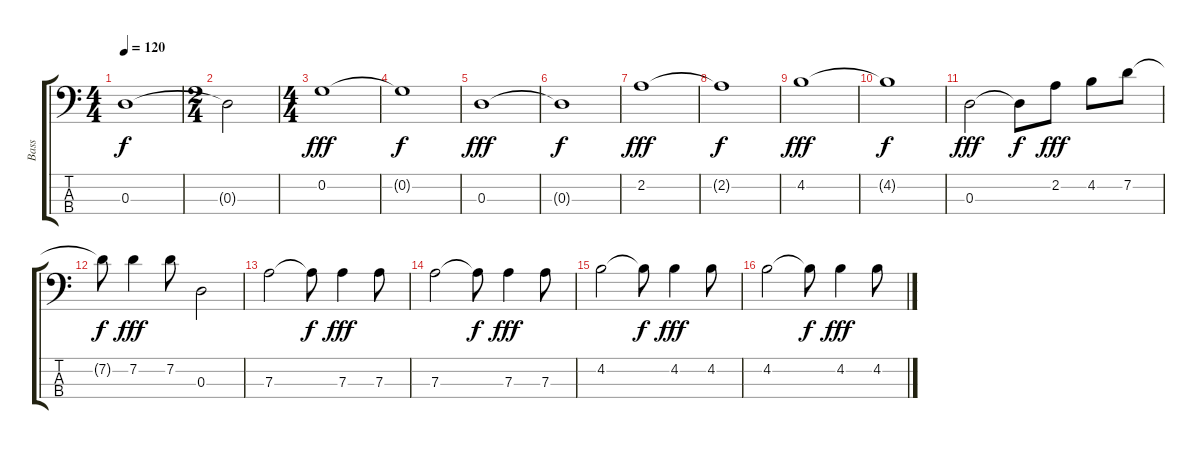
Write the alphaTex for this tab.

\track ("Bass" "Bass") {instrument synthbass1}
\staff {score tabs}
\tuning (C-1 G2 D2 A1) {hide}
\ts (4 4)
\tempo 120
\clef f4
\ks c
0.3{t}.1{dy f} |
\ts (2 4)
0.3{t}.2 |
\ts (4 4)
0.2.1{dy fff} |
0.2{t}.1{dy f} |
0.3.1{dy fff} |
0.3{t}.1{dy f} |
2.2.1{dy fff} |
2.2{t}.1{dy f} |
4.2.1{dy fff} |
4.2{t}.1{dy f} |
0.3.2{dy fff} 0.3{t}.8{dy f} 2.2.8{dy fff} 4.2.8 7.2.8 |
7.2{t}.8{dy f} 7.2.4{dy fff} 7.2.8 0.3.2 |
7.3.2 7.3{t}.8{dy f} 7.3.4{dy fff} 7.3.8 |
7.3.2 7.3{t}.8{dy f} 7.3.4{dy fff} 7.3.8 |
4.2.2 4.2{t}.8{dy f} 4.2.4{dy fff} 4.2.8 |
4.2.2 4.2{t}.8{dy f} 4.2.4{dy fff} 4.2.8
